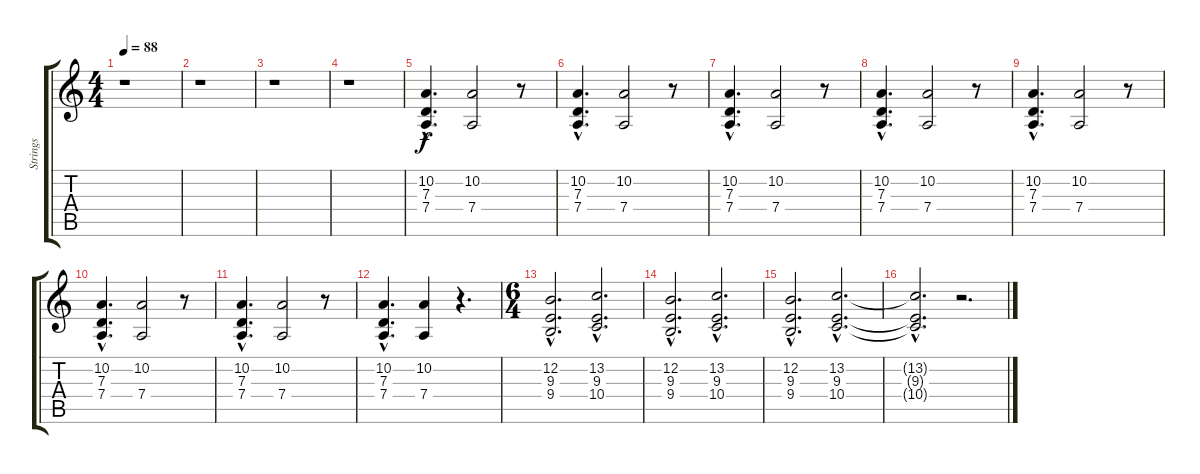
\track ("Strings" "Strings") {instrument stringensemble1}
\staff {score tabs}
\tuning (E4 B3 G3 D3 A2 E2) {hide}
\ts (4 4)
\tempo 88
\clef g2
\ks c
r.1{dy f} |
r.1 |
r.1 |
r.1 |
(10.2{hac} 7.3{hac} 7.4{hac}).4{d} (10.2 7.4).2 r.8 |
(10.2{hac} 7.3{hac} 7.4{hac}).4{d} (10.2 7.4).2 r.8 |
(10.2{hac} 7.3{hac} 7.4{hac}).4{d} (10.2 7.4).2 r.8 |
(10.2{hac} 7.3{hac} 7.4{hac}).4{d} (10.2 7.4).2 r.8 |
(10.2{hac} 7.3{hac} 7.4{hac}).4{d} (10.2 7.4).2 r.8 |
(10.2{hac} 7.3{hac} 7.4{hac}).4{d} (10.2 7.4).2 r.8 |
(10.2{hac} 7.3{hac} 7.4{hac}).4{d} (10.2 7.4).2 r.8 |
(10.2{hac} 7.3{hac} 7.4{hac}).4{d} (10.2 7.4).4 r.4{d} |
\ts (6 4)
(12.2{hac} 9.3{hac} 9.4{hac}).2{d} (13.2{hac} 9.3{hac} 10.4{hac}).2{d} |
(12.2{hac} 9.3{hac} 9.4{hac}).2{d} (13.2{hac} 9.3{hac} 10.4{hac}).2{d} |
(12.2{hac} 9.3{hac} 9.4{hac}).2{d} (13.2{hac} 9.3{hac} 10.4{hac}).2{d} |
(13.2{hac t} 9.3{hac t} 10.4{hac t}).2{d} r.2{d}
